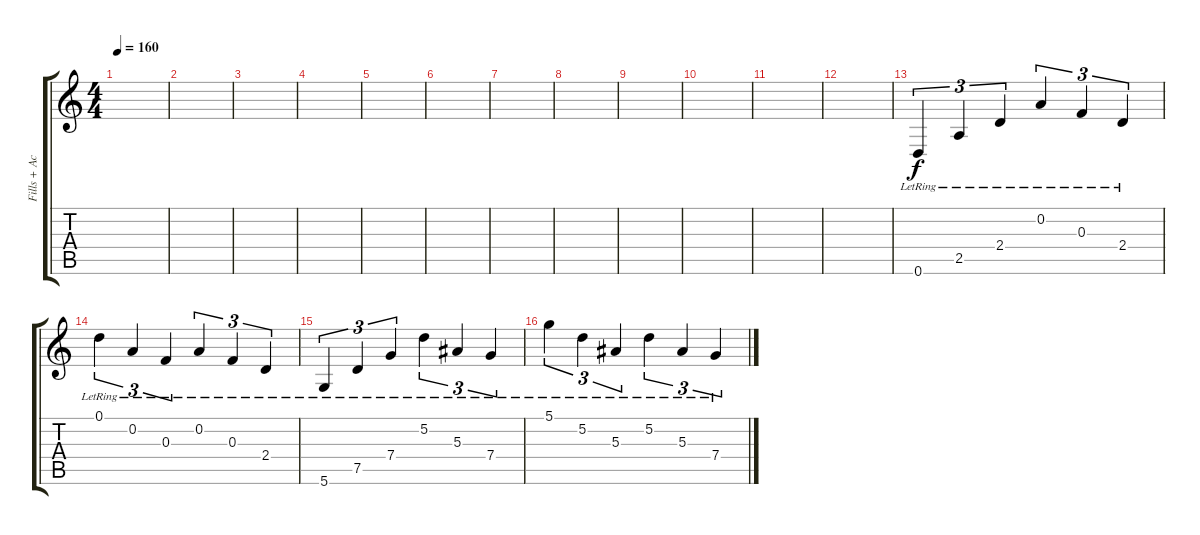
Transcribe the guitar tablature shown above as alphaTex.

\track ("Fills + Acoustic" "Fills + Ac") {instrument acousticguitarsteel}
\staff {score tabs}
\tuning (D4 A3 F3 C3 G2 D2) {hide}
\ts (4 4)
\tempo 160
\clef g2
\ks c
|
|
|
|
|
|
|
|
|
|
|
|
0.6{lr}.4{tu (3 2)} 2.5{lr}.4{tu (3 2)} 2.4{lr}.4{tu (3 2)} 0.2{lr}.4{tu (3 2)} 0.3{lr}.4{tu (3 2)} 2.4{lr}.4{tu (3 2)} |
0.1{lr}.4{tu (3 2)} 0.2{lr}.4{tu (3 2)} 0.3{lr}.4{tu (3 2)} 0.2{lr}.4{tu (3 2)} 0.3{lr}.4{tu (3 2)} 2.4{lr}.4{tu (3 2)} |
5.6{lr}.4{tu (3 2)} 7.5{lr}.4{tu (3 2)} 7.4{lr}.4{tu (3 2)} 5.2{lr}.4{tu (3 2)} 5.3{lr}.4{tu (3 2)} 7.4{lr}.4{tu (3 2)} |
5.1{lr}.4{tu (3 2)} 5.2{lr}.4{tu (3 2)} 5.3{lr}.4{tu (3 2)} 5.2{lr}.4{tu (3 2)} 5.3{lr}.4{tu (3 2)} 7.4{lr}.4{tu (3 2)}
